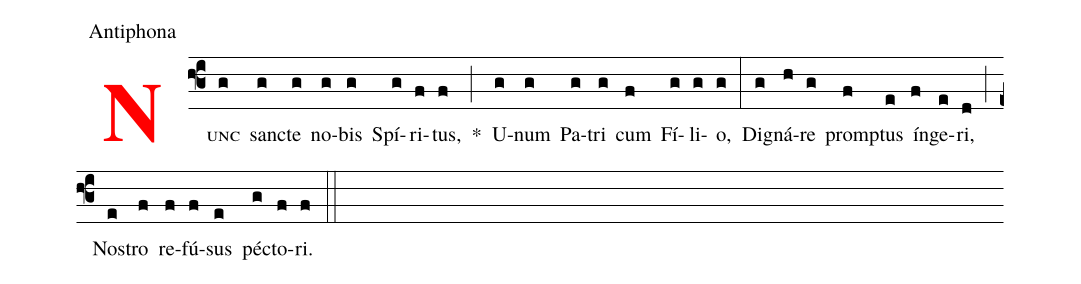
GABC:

office-part: Antiphona;
%%
<v>\bf\textcolor{red}{N}</v><v>\sc{unc}</v>(f3g) sanc(g)te(g) no(g)bis(g) Spí(g)ri(f)tus,(f) *(;) U(g)num(g) Pa(g)tri(g) cum(f) Fí(g)li(g)o,(g) (:) Dig(g)ná(h)re(g) promp(f)tus(e) ín(f)ge(e)ri,(d) (;) Nos(e)tro(f) re(f)fú(f)sus(e) péc(g)to(f)ri.(f) (::)
